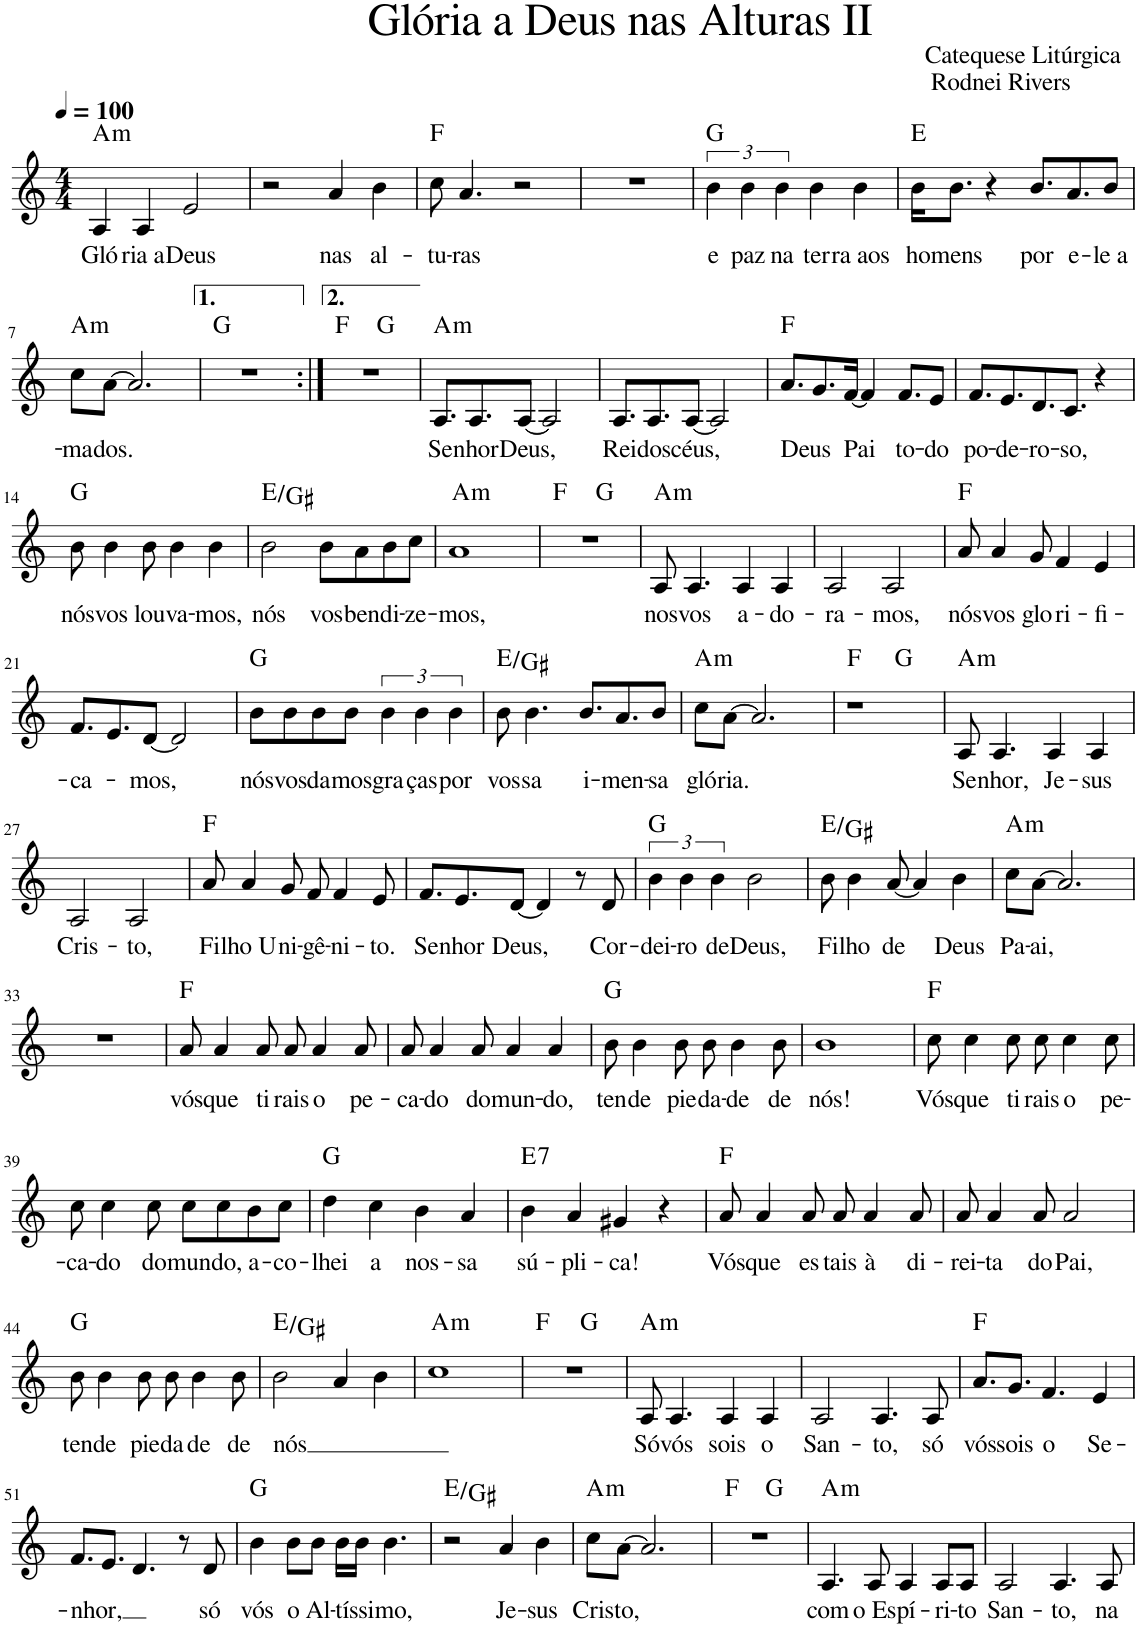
**kern	**text	**harte
*part1	*part1	*part1
*staff1	*staff1	*
*I"Voz	*	*
*I'Vo.	*	*
!!LO:PB:g=z
*clefG2	*	*
*k[]	*	*
*M4/4	*	*
*MM100	*	*
=1	=1	=1
!LO:TX:a:t=Glória a Deus nas Alturas II	!	!
!LO:TX:a:t=Catequese Litúrgica	!	!
!LO:TX:a:t=Rodnei Rivers	!	!
!	!LO:LY:b	!LO:H:kt=m
4A/	Gló-	A:min
!	!LO:LY:b	!
4A/	-ria a	.
!	!LO:LY:b	!
2e/	Deus	.
=2	=2	=2
2r	.	.
!	!LO:LY:b	!
4a/	nas	.
!	!LO:LY:b	!
4b\	al-	.
=3	=3	=3
!	!LO:LY:b	!
8cc\	-tu-	F:maj
!	!LO:LY:b	!
4.a/	-ras	.
2r	.	.
=4	=4	=4
1r	.	.
=5	=5	=5
!	!LO:LY:b	!
6b\	e	G:maj
!	!LO:LY:b	!
6b\	paz	.
!	!LO:LY:b	!
6b\	na	.
!	!LO:LY:b	!
4b\	ter-	.
!	!LO:LY:b	!
4b\	-ra aos	.
=6	=6	=6
!	!LO:LY:b	!
16b\KL	ho-	E:maj
!	!LO:LY:b	!
8.b\J	-mens	.
4r	.	.
!	!LO:LY:b	!
8.b/L	por	.
!	!LO:LY:b	!
8.a/	e-	.
!	!LO:LY:b	!
8b/J	-le a-	.
!!LO:LB:g=z
=7	=7	=7
!	!LO:LY:b	!LO:H:kt=m
8cc\L	-ma-	A:min
!	!LO:LY:b	!
[8a\J	-dos.	.
2.a/]	.	.
=8	=8	=8
1r	.	G:maj
=9:|!	=9:|!	=9:|!
*^	*	*
1r	2ryy	.	F:maj
.	2ryy	.	G:maj
=10	=10	=10	=10
!	!	!LO:LY:b	!LO:H:kt=m
*v	*v	*	*
8.A/L	Se-	A:min
!	!LO:LY:b	!
8.A/	-nhor	.
!	!LO:LY:b	!
[8A/J	Deus,	.
2A/]	.	.
=11	=11	=11
!	!LO:LY:b	!
8.A/L	Rei	.
!	!LO:LY:b	!
8.A/	dos	.
!	!LO:LY:b	!
[8A/J	céus,	.
2A/]	.	.
=12	=12	=12
!	!LO:LY:b	!
8.a/L	Deus	F:maj
8.g/	.	.
!	!LO:LY:b	!
[16f/Jk	Pai	.
4f/]	.	.
!	!LO:LY:b	!
8.f/L	to-	.
!	!LO:LY:b	!
8e/J	-do	.
=13	=13	=13
!	!LO:LY:b	!
8.f/L	po-	.
!	!LO:LY:b	!
8.e/	-de-	.
!	!LO:LY:b	!
8.d/	-ro-	.
!	!LO:LY:b	!
8.c/J	-so,	.
4r	.	.
!!LO:LB:g=z
=14	=14	=14
!	!LO:LY:b	!
8b\	nós	G:maj
!	!LO:LY:b	!
4b\	vos	.
!	!LO:LY:b	!
8b\	lou-	.
!	!LO:LY:b	!
4b\	-va-	.
!	!LO:LY:b	!
4b\	-mos,	.
=15	=15	=15
!	!LO:LY:b	!
2b\	nós	E:maj/3
!	!LO:LY:b	!
8b\L	vos	.
!	!LO:LY:b	!
8a\	ben-	.
!	!LO:LY:b	!
8b\	-di-	.
!	!LO:LY:b	!
8cc\J	-ze-	.
=16	=16	=16
!	!LO:LY:b	!LO:H:kt=m
1a	-mos,	A:min
=17	=17	=17
*^	*	*
1r	2ryy	.	F:maj
.	2ryy	.	G:maj
=18	=18	=18	=18
!	!	!LO:LY:b	!LO:H:kt=m
*v	*v	*	*
8A/	nos	A:min
!	!LO:LY:b	!
4.A/	vos	.
!	!LO:LY:b	!
4A/	a-	.
!	!LO:LY:b	!
4A/	-do-	.
=19	=19	=19
!	!LO:LY:b	!
2A/	-ra-	.
!	!LO:LY:b	!
2A/	-mos,	.
=20	=20	=20
!	!LO:LY:b	!
8a/	nós	F:maj
!	!LO:LY:b	!
4a/	vos	.
!	!LO:LY:b	!
8g/	glo-	.
!	!LO:LY:b	!
4f/	-ri-	.
!	!LO:LY:b	!
4e/	-fi-	.
!!LO:LB:g=z
=21	=21	=21
!	!LO:LY:b	!
8.f/L	-ca-	.
8.e/	.	.
!	!LO:LY:b	!
[8d/J	-mos,	.
2d/]	.	.
=22	=22	=22
!	!LO:LY:b	!
8b\L	nós	G:maj
!	!LO:LY:b	!
8b\	vos	.
!	!LO:LY:b	!
8b\	da-	.
!	!LO:LY:b	!
8b\J	-mos	.
!	!LO:LY:b	!
6b\	gra-	.
!	!LO:LY:b	!
6b\	-ças	.
!	!LO:LY:b	!
6b\	por	.
=23	=23	=23
!	!LO:LY:b	!
8b\	vos-	E:maj/3
!	!LO:LY:b	!
4.b\	-sa	.
!	!LO:LY:b	!
8.b/L	i-	.
!	!LO:LY:b	!
8.a/	-men-	.
!	!LO:LY:b	!
8b/J	-sa	.
=24	=24	=24
!	!LO:LY:b	!LO:H:kt=m
8cc\L	gló-	A:min
!	!LO:LY:b	!
[8a\J	-ria.	.
2.a/]	.	.
=25	=25	=25
*^	*	*
1r	2ryy	.	F:maj
.	2ryy	.	G:maj
=26	=26	=26	=26
!	!	!LO:LY:b	!LO:H:kt=m
*v	*v	*	*
8A/	Se-	A:min
!	!LO:LY:b	!
4.A/	-nhor,	.
!	!LO:LY:b	!
4A/	Je-	.
!	!LO:LY:b	!
4A/	-sus	.
!!LO:LB:g=z
=27	=27	=27
!	!LO:LY:b	!
2A/	Cris-	.
!	!LO:LY:b	!
2A/	-to,	.
=28	=28	=28
!	!LO:LY:b	!
8a/	Fi-	F:maj
!	!LO:LY:b	!
4a/	-lho U-	.
!	!LO:LY:b	!
8g/	-ni-	.
!	!LO:LY:b	!
8f/	-gê-	.
!	!LO:LY:b	!
4f/	-ni-	.
!	!LO:LY:b	!
8e/	-to.	.
=29	=29	=29
!	!LO:LY:b	!
8.f/L	Se-	.
!	!LO:LY:b	!
8.e/	-nhor	.
!	!LO:LY:b	!
[8d/J	Deus,	.
4d/]	.	.
8r	.	.
!	!LO:LY:b	!
8d/	Cor-	.
=30	=30	=30
!	!LO:LY:b	!
6b\	-dei-	G:maj
!	!LO:LY:b	!
6b\	-ro	.
!	!LO:LY:b	!
6b\	de	.
!	!LO:LY:b	!
2b\	Deus,	.
=31	=31	=31
!	!LO:LY:b	!
8b\	Fi-	E:maj/3
!	!LO:LY:b	!
4b\	-lho	.
!	!LO:LY:b	!
[8a/	de	.
4a/]	.	.
!	!LO:LY:b	!
4b\	Deus	.
=32	=32	=32
!	!LO:LY:b	!LO:H:kt=m
8cc\L	Pa-	A:min
!	!LO:LY:b	!
[8a\J	-ai,	.
2.a/]	.	.
!!LO:LB:g=z
=33	=33	=33
1r	.	.
=34	=34	=34
!	!LO:LY:b	!
8a/	vós	F:maj
!	!LO:LY:b	!
4a/	que	.
!	!LO:LY:b	!
8a/	ti-	.
!	!LO:LY:b	!
8a/	-rais	.
!	!LO:LY:b	!
4a/	o	.
!	!LO:LY:b	!
8a/	pe-	.
=35	=35	=35
!	!LO:LY:b	!
8a/	-ca-	.
!	!LO:LY:b	!
4a/	-do	.
!	!LO:LY:b	!
8a/	do	.
!	!LO:LY:b	!
4a/	mun-	.
!	!LO:LY:b	!
4a/	-do,	.
=36	=36	=36
!	!LO:LY:b	!
8b\	ten-	G:maj
!	!LO:LY:b	!
4b\	-de	.
!	!LO:LY:b	!
8b\	pie-	.
!	!LO:LY:b	!
8b\	-da-	.
!	!LO:LY:b	!
4b\	-de	.
!	!LO:LY:b	!
8b\	de	.
=37	=37	=37
!	!LO:LY:b	!
1b	nós!	.
=38	=38	=38
!	!LO:LY:b	!
8cc\	Vós	F:maj
!	!LO:LY:b	!
4cc\	que	.
!	!LO:LY:b	!
8cc\	ti-	.
!	!LO:LY:b	!
8cc\	-rais	.
!	!LO:LY:b	!
4cc\	o	.
!	!LO:LY:b	!
8cc\	pe-	.
!!LO:LB:g=z
=39	=39	=39
!	!LO:LY:b	!
8cc\	-ca-	.
!	!LO:LY:b	!
4cc\	-do	.
!	!LO:LY:b	!
8cc\	do	.
!	!LO:LY:b	!
8cc\L	mun-	.
!	!LO:LY:b	!
8cc\	-do,	.
!	!LO:LY:b	!
8b\	a-	.
!	!LO:LY:b	!
8cc\J	-co-	.
=40	=40	=40
!	!LO:LY:b	!
4dd\	-lhei	G:maj
!	!LO:LY:b	!
4cc\	a	.
!	!LO:LY:b	!
4b\	nos-	.
!	!LO:LY:b	!
4a/	-sa	.
=41	=41	=41
!	!LO:LY:b	!LO:H:kt=7
4b\	sú-	E:7
!	!LO:LY:b	!
4a/	-pli-	.
!	!LO:LY:b	!
4g#X/	-ca!	.
4r	.	.
=42	=42	=42
!	!LO:LY:b	!
8a/	Vós	F:maj
!	!LO:LY:b	!
4a/	que	.
!	!LO:LY:b	!
8a/	es-	.
!	!LO:LY:b	!
8a/	-tais	.
!	!LO:LY:b	!
4a/	à	.
!	!LO:LY:b	!
8a/	di-	.
=43	=43	=43
!	!LO:LY:b	!
8a/	-rei-	.
!	!LO:LY:b	!
4a/	-ta	.
!	!LO:LY:b	!
8a/	do	.
!	!LO:LY:b	!
2a/	Pai,	.
!!LO:LB:g=z
=44	=44	=44
!	!LO:LY:b	!
8b\	ten-	G:maj
!	!LO:LY:b	!
4b\	-de	.
!	!LO:LY:b	!
8b\	pie-	.
!	!LO:LY:b	!
8b\	-da-	.
!	!LO:LY:b	!
4b\	-de	.
!	!LO:LY:b	!
8b\	de	.
=45	=45	=45
!	!LO:LY:b	!
2b\	nós	E:maj/3
4a/	.	.
4b\	.	.
=46	=46	=46
!	!	!LO:H:kt=m
1cc	.	A:min
=47	=47	=47
*^	*	*
1r	2ryy	.	F:maj
.	2ryy	.	G:maj
=48	=48	=48	=48
!	!	!LO:LY:b	!LO:H:kt=m
*v	*v	*	*
8A/	Só	A:min
!	!LO:LY:b	!
4.A/	vós	.
!	!LO:LY:b	!
4A/	sois	.
!	!LO:LY:b	!
4A/	o	.
=49	=49	=49
!	!LO:LY:b	!
2A/	San-	.
!	!LO:LY:b	!
4.A/	-to,	.
!	!LO:LY:b	!
8A/	só	.
=50	=50	=50
!	!LO:LY:b	!
8.a/L	vós	F:maj
!	!LO:LY:b	!
8.g/J	sois	.
!	!LO:LY:b	!
4.f/	o	.
!	!LO:LY:b	!
4e/	Se-	.
!!LO:LB:g=z
=51	=51	=51
!	!LO:LY:b	!
8.f/L	-nhor,	.
8.e/J	.	.
4.d/	.	.
8r	.	.
!	!LO:LY:b	!
8d/	só	.
=52	=52	=52
!	!LO:LY:b	!
4b\	vós	G:maj
!	!LO:LY:b	!
8b\L	o	.
!	!LO:LY:b	!
8b\J	Al-	.
!	!LO:LY:b	!
16b\LL	-tí	.
!	!LO:LY:b	!
16b\JJ	ssi-	.
!	!LO:LY:b	!
4.b\	-mo,	.
=53	=53	=53
2r	.	E:maj/3
!	!LO:LY:b	!
4a/	Je-	.
!	!LO:LY:b	!
4b\	-sus	.
=54	=54	=54
!	!LO:LY:b	!LO:H:kt=m
8cc\L	Cris-	A:min
!	!LO:LY:b	!
[8a\J	-to,	.
2.a/]	.	.
=55	=55	=55
*^	*	*
1r	2ryy	.	F:maj
.	2ryy	.	G:maj
=56	=56	=56	=56
!	!	!LO:LY:b	!LO:H:kt=m
*v	*v	*	*
4.A/	com	A:min
!	!LO:LY:b	!
8A/	o Es-	.
!	!LO:LY:b	!
4A/	-pí-	.
!	!LO:LY:b	!
8A/L	-ri-	.
!	!LO:LY:b	!
8A/J	-to	.
=57	=57	=57
!	!LO:LY:b	!
2A/	San-	.
!	!LO:LY:b	!
4.A/	-to,	.
!	!LO:LY:b	!
8A/	na	.
=	=	=
*-	*-	*-
